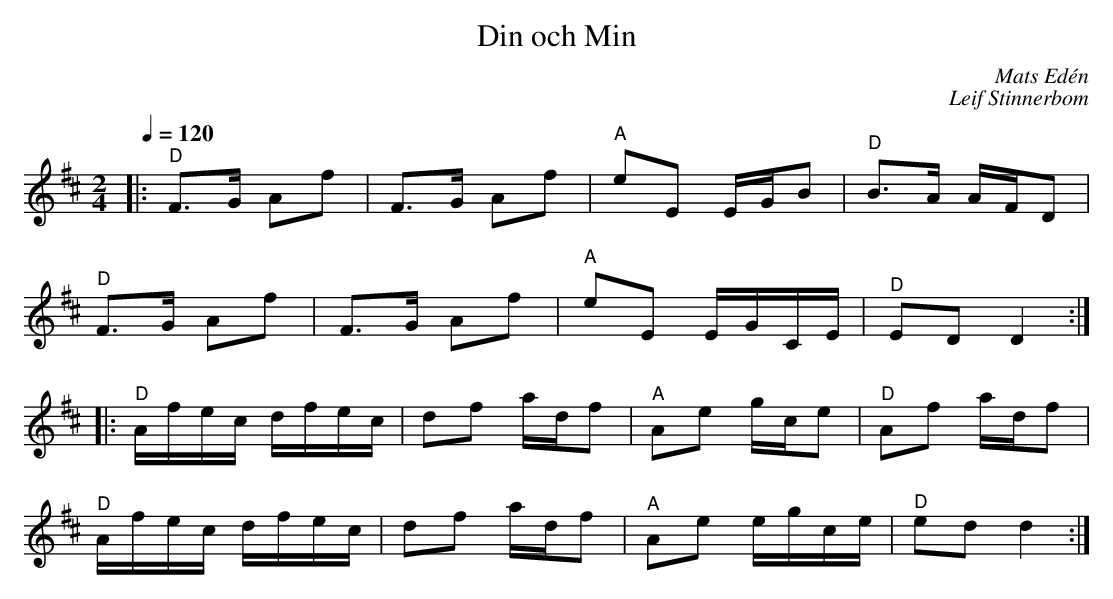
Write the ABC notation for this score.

X:1
T:Din och Min
C:Mats Edén
C:Leif Stinnerbom
L:1/4
Q:1/4=120
M:2/4
K:D
V:1
|:"^D" F3/4G/4 A/f/ | F3/4G/4 A/f/ |"^A" e/E/ E/4G/4B/ |"^D" B3/4A/4 A/4F/4D/ |
"^D" F3/4G/4 A/f/ | F3/4G/4 A/f/ |"^A" e/E/ E/4G/4C/4E/4 |"^D" E/D/ D :|
|:"^D" A/4f/4e/4c/4 d/4f/4e/4c/4 | d/f/ a/4d/4f/ |"^A" A/e/ g/4c/4e/ |"^D" A/f/ a/4d/4f/ |
"^D" A/4f/4e/4c/4 d/4f/4e/4c/4 | d/f/ a/4d/4f/ |"^A" A/e/ e/4g/4c/4e/4 |"^D" e/d/ d :|
